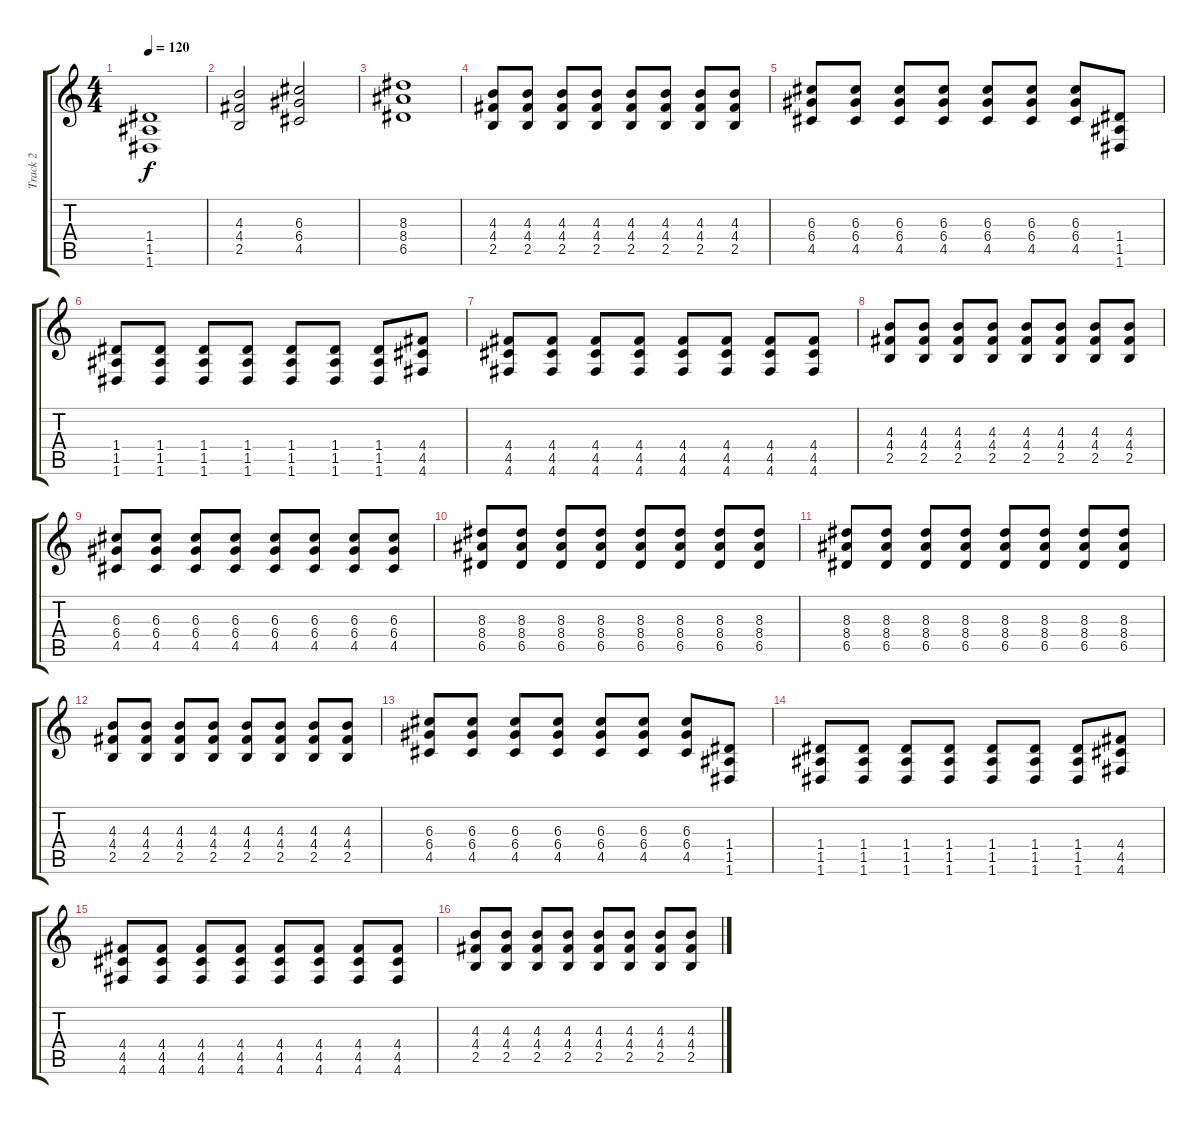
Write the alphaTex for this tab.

\track ("Track 2" "Track 2") {instrument electricguitarclean}
\staff {score tabs}
\tuning (E4 B3 G3 D3 A2 D2) {hide}
\ts (4 4)
\tempo 120
\clef g2
\ks c
(1.4 1.5 1.6).1{dy f} |
(4.3 4.4 2.5).2 (6.3 6.4 4.5).2 |
(8.3 8.4 6.5).1 |
(4.3 4.4 2.5).8 (4.3 4.4 2.5).8 (4.3 4.4 2.5).8 (4.3 4.4 2.5).8 (4.3 4.4 2.5).8 (4.3 4.4 2.5).8 (4.3 4.4 2.5).8 (4.3 4.4 2.5).8 |
(6.3 6.4 4.5).8 (6.3 6.4 4.5).8 (6.3 6.4 4.5).8 (6.3 6.4 4.5).8 (6.3 6.4 4.5).8 (6.3 6.4 4.5).8 (6.3 6.4 4.5).8 (1.4 1.5 1.6).8 |
(1.4 1.5 1.6).8 (1.4 1.5 1.6).8 (1.4 1.5 1.6).8 (1.4 1.5 1.6).8 (1.4 1.5 1.6).8 (1.4 1.5 1.6).8 (1.4 1.5 1.6).8 (4.4 4.5 4.6).8 |
(4.4 4.5 4.6).8 (4.4 4.5 4.6).8 (4.4 4.5 4.6).8 (4.4 4.5 4.6).8 (4.4 4.5 4.6).8 (4.4 4.5 4.6).8 (4.4 4.5 4.6).8 (4.4 4.5 4.6).8 |
(4.3 4.4 2.5).8 (4.3 4.4 2.5).8 (4.3 4.4 2.5).8 (4.3 4.4 2.5).8 (4.3 4.4 2.5).8 (4.3 4.4 2.5).8 (4.3 4.4 2.5).8 (4.3 4.4 2.5).8 |
(6.3 6.4 4.5).8 (6.3 6.4 4.5).8 (6.3 6.4 4.5).8 (6.3 6.4 4.5).8 (6.3 6.4 4.5).8 (6.3 6.4 4.5).8 (6.3 6.4 4.5).8 (6.3 6.4 4.5).8 |
(8.3 8.4 6.5).8 (8.3 8.4 6.5).8 (8.3 8.4 6.5).8 (8.3 8.4 6.5).8 (8.3 8.4 6.5).8 (8.3 8.4 6.5).8 (8.3 8.4 6.5).8 (8.3 8.4 6.5).8 |
(8.3 8.4 6.5).8 (8.3 8.4 6.5).8 (8.3 8.4 6.5).8 (8.3 8.4 6.5).8 (8.3 8.4 6.5).8 (8.3 8.4 6.5).8 (8.3 8.4 6.5).8 (8.3 8.4 6.5).8 |
(4.3 4.4 2.5).8 (4.3 4.4 2.5).8 (4.3 4.4 2.5).8 (4.3 4.4 2.5).8 (4.3 4.4 2.5).8 (4.3 4.4 2.5).8 (4.3 4.4 2.5).8 (4.3 4.4 2.5).8 |
(6.3 6.4 4.5).8 (6.3 6.4 4.5).8 (6.3 6.4 4.5).8 (6.3 6.4 4.5).8 (6.3 6.4 4.5).8 (6.3 6.4 4.5).8 (6.3 6.4 4.5).8 (1.4 1.5 1.6).8 |
(1.4 1.5 1.6).8 (1.4 1.5 1.6).8 (1.4 1.5 1.6).8 (1.4 1.5 1.6).8 (1.4 1.5 1.6).8 (1.4 1.5 1.6).8 (1.4 1.5 1.6).8 (4.4 4.5 4.6).8 |
(4.4 4.5 4.6).8 (4.4 4.5 4.6).8 (4.4 4.5 4.6).8 (4.4 4.5 4.6).8 (4.4 4.5 4.6).8 (4.4 4.5 4.6).8 (4.4 4.5 4.6).8 (4.4 4.5 4.6).8 |
(4.3 4.4 2.5).8 (4.3 4.4 2.5).8 (4.3 4.4 2.5).8 (4.3 4.4 2.5).8 (4.3 4.4 2.5).8 (4.3 4.4 2.5).8 (4.3 4.4 2.5).8 (4.3 4.4 2.5).8
